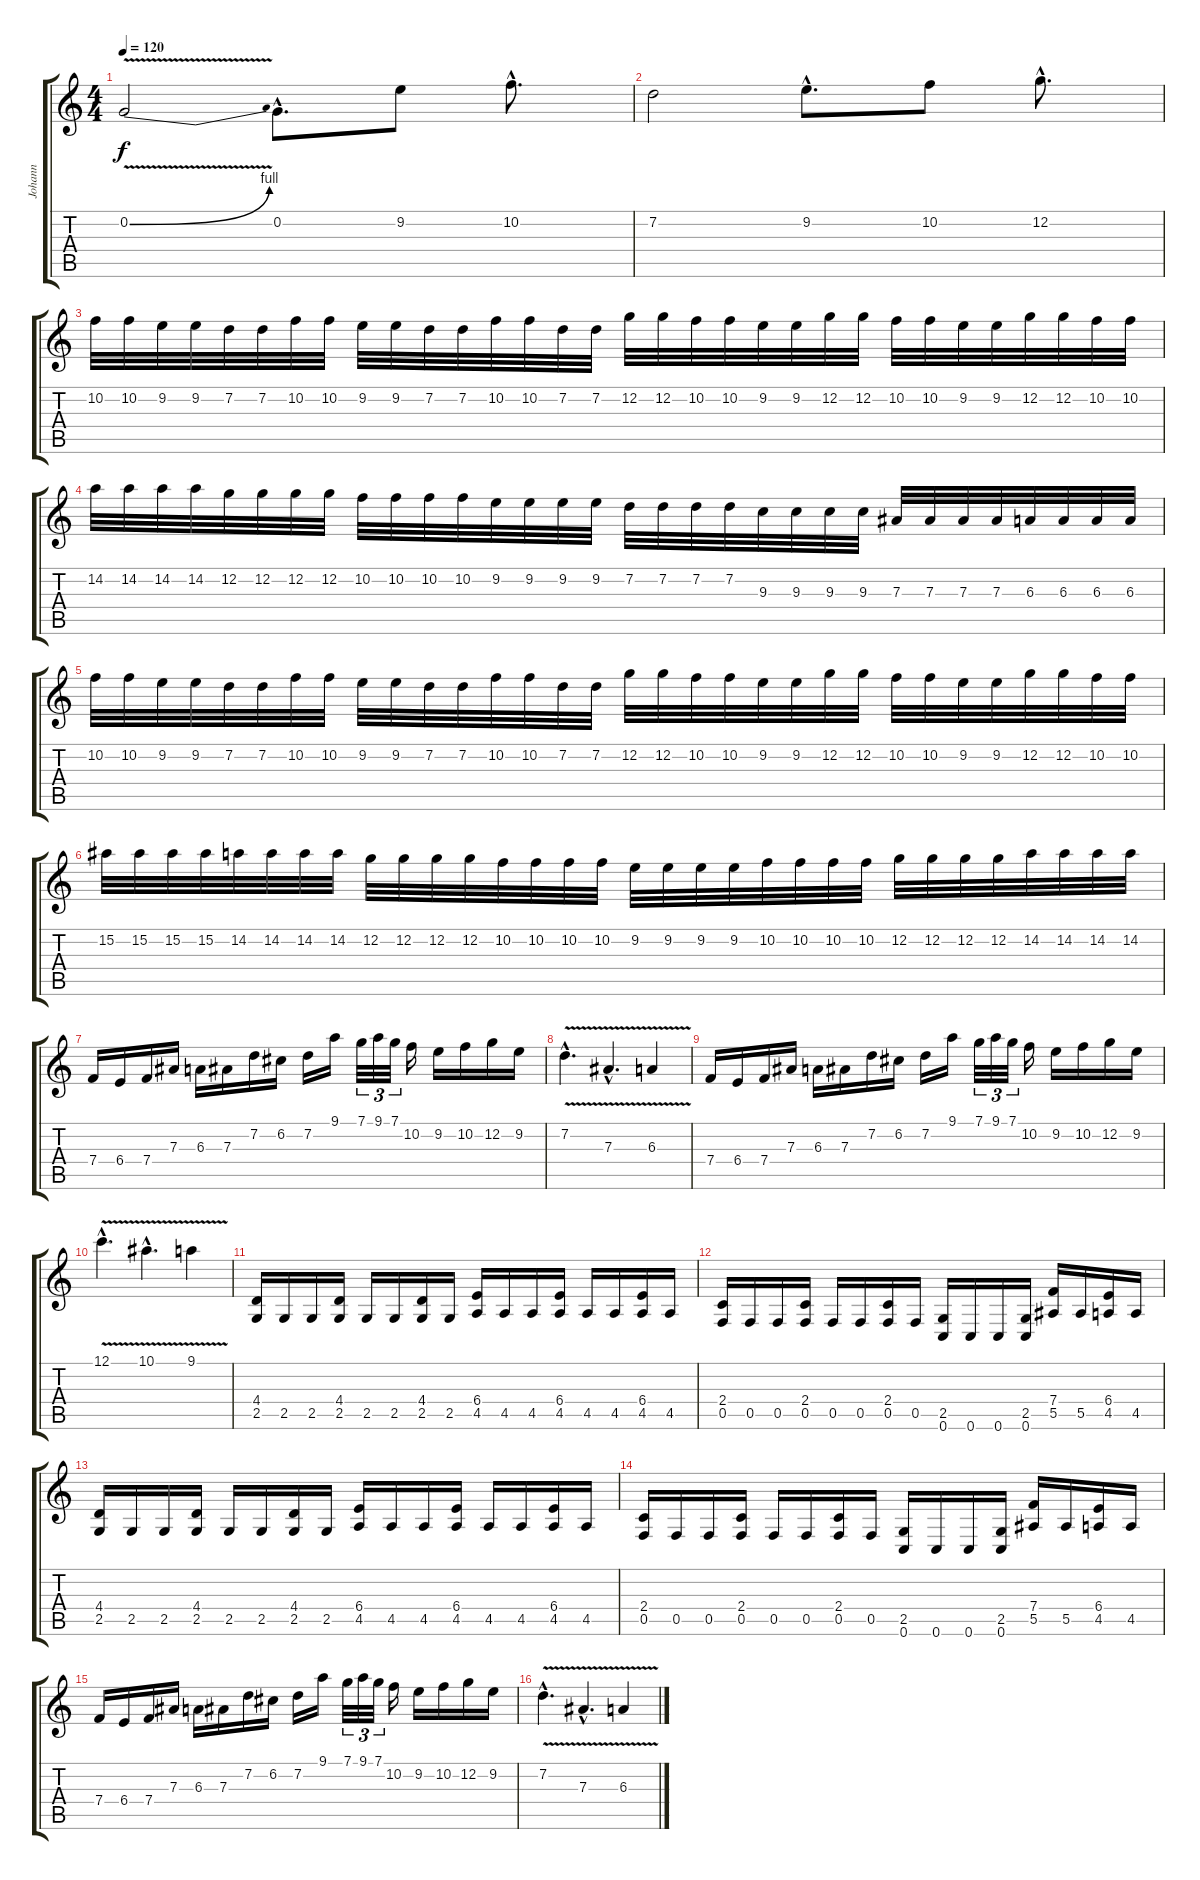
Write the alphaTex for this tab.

\track ("Johann" "Johann") {instrument distortionguitar}
\staff {score tabs}
\tuning (C4 G3 Eb3 Bb2 F2 C2) {hide}
\ts (4 4)
\tempo 120
\clef g2
\ks c
0.2{be (bend 0 0 60 4) v}.2{dy f} 0.2{hac}.8{d} 9.2.8 10.2{hac}.8{d} |
7.2.2 9.2{hac}.8{d} 10.2.8 12.2{hac}.8{d} |
10.2.32 10.2.32 9.2.32 9.2.32 7.2.32 7.2.32 10.2.32 10.2.32 9.2.32 9.2.32 7.2.32 7.2.32 10.2.32 10.2.32 7.2.32 7.2.32 12.2.32 12.2.32 10.2.32 10.2.32 9.2.32 9.2.32 12.2.32 12.2.32 10.2.32 10.2.32 9.2.32 9.2.32 12.2.32 12.2.32 10.2.32 10.2.32 |
14.2.32 14.2.32 14.2.32 14.2.32 12.2.32 12.2.32 12.2.32 12.2.32 10.2.32 10.2.32 10.2.32 10.2.32 9.2.32 9.2.32 9.2.32 9.2.32 7.2.32 7.2.32 7.2.32 7.2.32 9.3.32 9.3.32 9.3.32 9.3.32 7.3.32 7.3.32 7.3.32 7.3.32 6.3.32 6.3.32 6.3.32 6.3.32 |
10.2.32 10.2.32 9.2.32 9.2.32 7.2.32 7.2.32 10.2.32 10.2.32 9.2.32 9.2.32 7.2.32 7.2.32 10.2.32 10.2.32 7.2.32 7.2.32 12.2.32 12.2.32 10.2.32 10.2.32 9.2.32 9.2.32 12.2.32 12.2.32 10.2.32 10.2.32 9.2.32 9.2.32 12.2.32 12.2.32 10.2.32 10.2.32 |
15.2.32 15.2.32 15.2.32 15.2.32 14.2.32 14.2.32 14.2.32 14.2.32 12.2.32 12.2.32 12.2.32 12.2.32 10.2.32 10.2.32 10.2.32 10.2.32 9.2.32 9.2.32 9.2.32 9.2.32 10.2.32 10.2.32 10.2.32 10.2.32 12.2.32 12.2.32 12.2.32 12.2.32 14.2.32 14.2.32 14.2.32 14.2.32 |
7.4.16 6.4.16 7.4.16 7.3.16 6.3.16 7.3.16 7.2.16 6.2.16 7.2.16 9.1.16 7.1.32{tu (3 2)} 9.1.32{tu (3 2)} 7.1.32{tu (3 2)} 10.2.16 9.2.16 10.2.16 12.2.16 9.2.16 |
7.2{v hac}.4{d} 7.3{v hac}.4{d} 6.3{v}.4 |
7.4.16 6.4.16 7.4.16 7.3.16 6.3.16 7.3.16 7.2.16 6.2.16 7.2.16 9.1.16 7.1.32{tu (3 2)} 9.1.32{tu (3 2)} 7.1.32{tu (3 2)} 10.2.16 9.2.16 10.2.16 12.2.16 9.2.16 |
12.1{v hac}.4{d} 10.1{v hac}.4{d} 9.1{v}.4 |
(4.4 2.5).16 2.5.16 2.5.16 (4.4 2.5).16 2.5.16 2.5.16 (4.4 2.5).16 2.5.16 (6.4 4.5).16 4.5.16 4.5.16 (6.4 4.5).16 4.5.16 4.5.16 (6.4 4.5).16 4.5.16 |
(2.4 0.5).16 0.5.16 0.5.16 (2.4 0.5).16 0.5.16 0.5.16 (2.4 0.5).16 0.5.16 (2.5 0.6).16 0.6.16 0.6.16 (2.5 0.6).16 (7.4 5.5).16 5.5.16 (6.4 4.5).16 4.5.16 |
(4.4 2.5).16 2.5.16 2.5.16 (4.4 2.5).16 2.5.16 2.5.16 (4.4 2.5).16 2.5.16 (6.4 4.5).16 4.5.16 4.5.16 (6.4 4.5).16 4.5.16 4.5.16 (6.4 4.5).16 4.5.16 |
(2.4 0.5).16 0.5.16 0.5.16 (2.4 0.5).16 0.5.16 0.5.16 (2.4 0.5).16 0.5.16 (2.5 0.6).16 0.6.16 0.6.16 (2.5 0.6).16 (7.4 5.5).16 5.5.16 (6.4 4.5).16 4.5.16 |
7.4.16 6.4.16 7.4.16 7.3.16 6.3.16 7.3.16 7.2.16 6.2.16 7.2.16 9.1.16 7.1.32{tu (3 2)} 9.1.32{tu (3 2)} 7.1.32{tu (3 2)} 10.2.16 9.2.16 10.2.16 12.2.16 9.2.16 |
7.2{v hac}.4{d} 7.3{v hac}.4{d} 6.3{v}.4
